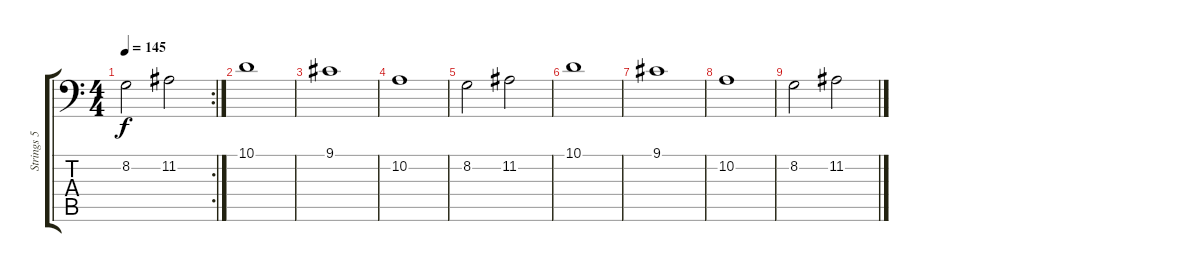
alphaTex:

\track ("Strings 5" "Strings 5") {instrument stringensemble1}
\staff {score tabs}
\tuning (E3 B2 G2 D2 A1 E1) {hide}
\rc 2
\ts (4 4)
\tempo 145
\clef f4
\ks c
8.2.2{dy f} 11.2.2 |
10.1.1{volume 10} |
9.1.1 |
10.2.1 |
8.2.2 11.2.2 |
10.1.1{volume 10} |
9.1.1 |
10.2.1 |
8.2.2 11.2.2
